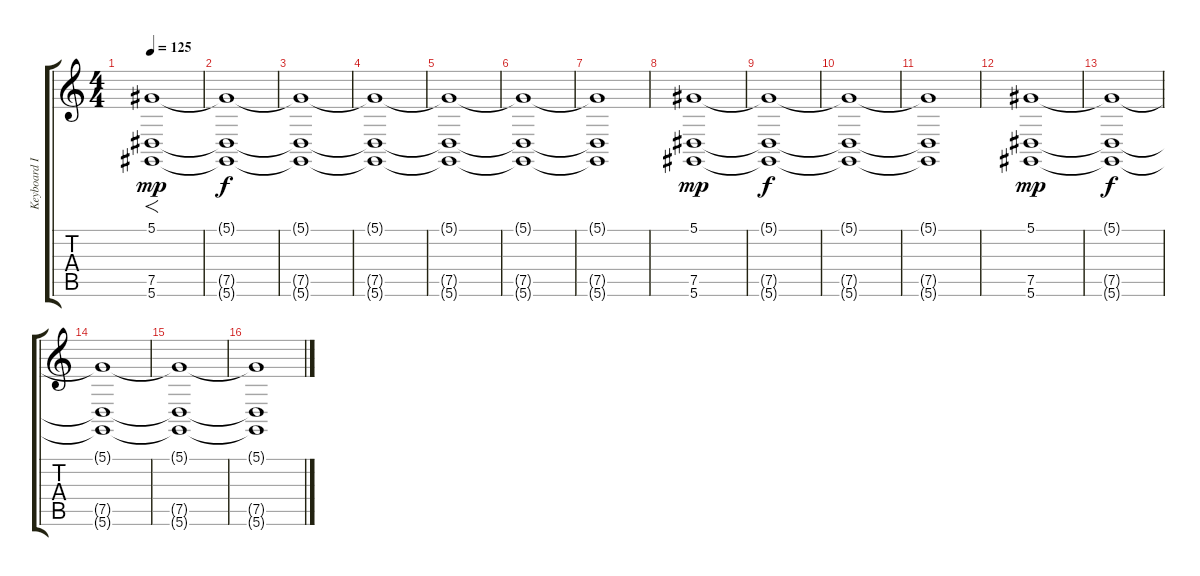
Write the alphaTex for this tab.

\track ("Keyboard II" "Keyboard I") {instrument stringensemble1}
\staff {score tabs}
\tuning (Eb4 Bb3 Gb3 Db3 Ab2 Eb2) {hide}
\ts (4 4)
\tempo 125
\clef g2
\ks c
(5.1 7.5 5.6).1{f dy mp instrument stringensemble1} |
(5.1{t} 7.5{t} 5.6{t}).1{dy f} |
(5.1{t} 7.5{t} 5.6{t}).1 |
(5.1{t} 7.5{t} 5.6{t}).1 |
(5.1{t} 7.5{t} 5.6{t}).1 |
(5.1{t} 7.5{t} 5.6{t}).1 |
(5.1{t} 7.5{t} 5.6{t}).1 |
(5.1 7.5 5.6).1{dy mp} |
(5.1{t} 7.5{t} 5.6{t}).1{dy f} |
(5.1{t} 7.5{t} 5.6{t}).1 |
(5.1{t} 7.5{t} 5.6{t}).1 |
(5.1 7.5 5.6).1{dy mp} |
(5.1{t} 7.5{t} 5.6{t}).1{dy f} |
(5.1{t} 7.5{t} 5.6{t}).1 |
(5.1{t} 7.5{t} 5.6{t}).1 |
(5.1{t} 7.5{t} 5.6{t}).1
